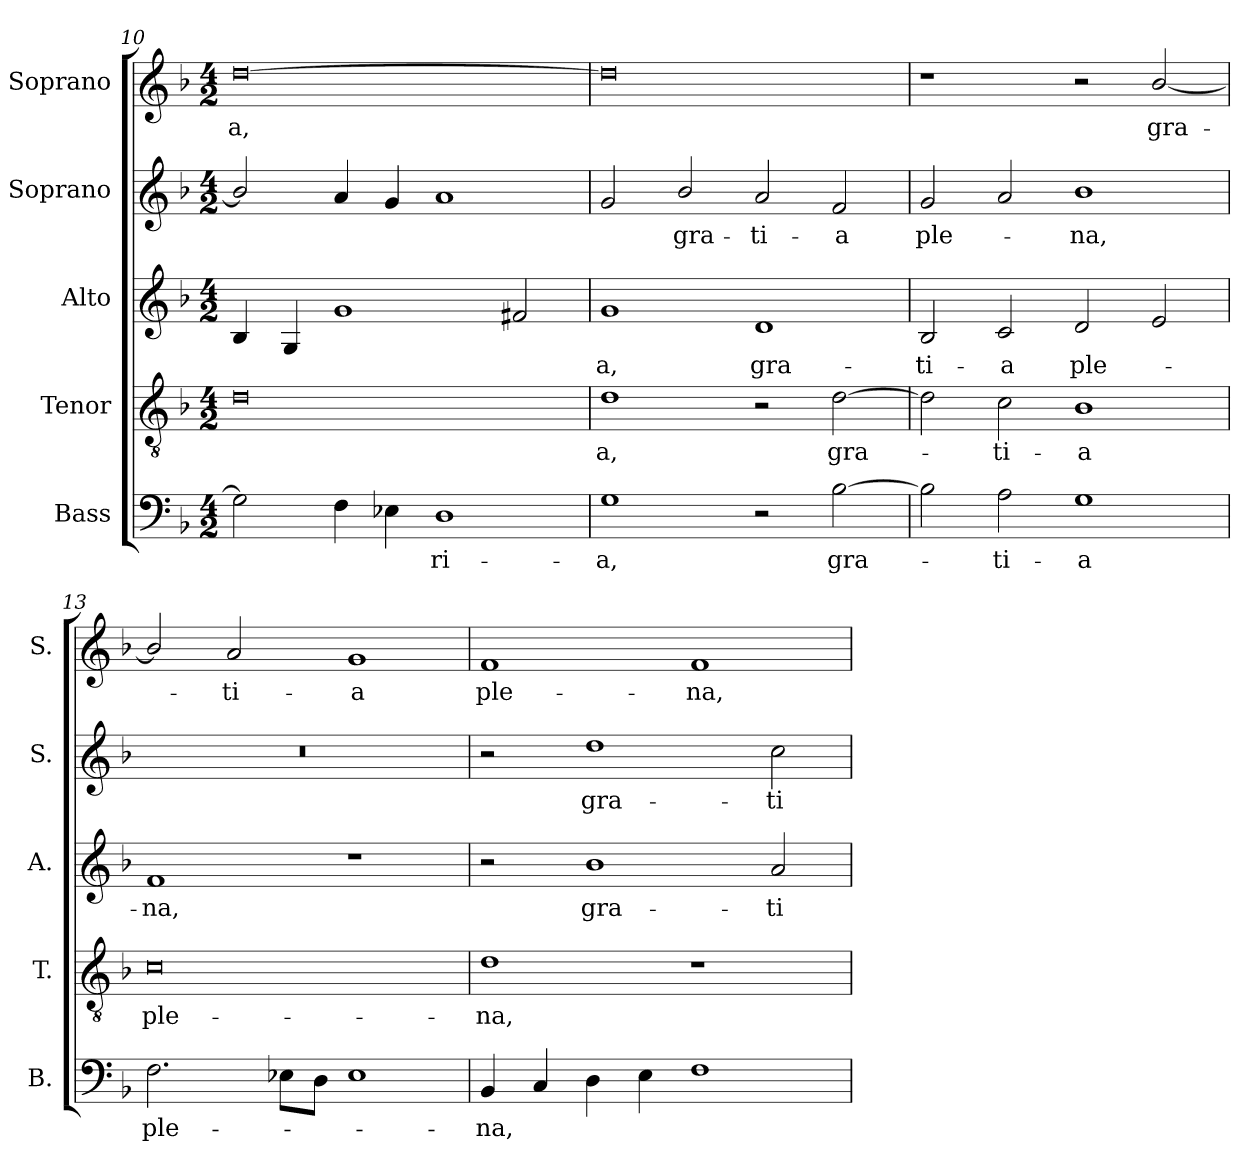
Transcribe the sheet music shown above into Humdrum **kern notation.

**kern	**text	**kern	**text	**kern	**text	**kern	**text	**kern	**text
*part5	*part5	*part4	*part4	*part3	*part3	*part2	*part2	*part1	*part1
*staff5	*staff5	*staff4	*staff4	*staff3	*staff3	*staff2	*staff2	*staff1	*staff1
*I"Bass	*	*I"Tenor	*	*I"Alto	*	*I"Soprano	*	*I"Soprano	*
*I'B.	*	*I'T.	*	*I'A.	*	*I'S.	*	*I'S.	*
*clefF4	*	*clefGv2	*	*clefG2	*	*clefG2	*	*clefG2	*
*	*	*ITrd7c12	*	*	*	*	*	*	*
*k[b-]	*	*k[b-]	*	*k[b-]	*	*k[b-]	*	*k[b-]	*
*F:	*	*F:	*	*F:	*	*F:	*	*F:	*
*M4/2	*	*M4/2	*	*M4/2	*	*M4/2	*	*M4/2	*
=10	=10	=10	=10	=10	=10	=10	=10	=10	=10
!	!	!	!	!	!	!	!	!	!LO:LY:b:color=#000000
2Gi\]	.	0Di	.	4B-i/	.	2b-i/]	.	[0ddi	-a,
.	.	.	.	4Gi/	.	.	.	.	.
4Fi\	.	.	.	1gi	.	4ai/	.	.	.
4E-Xi\	.	.	.	.	.	4gi/	.	.	.
!	!LO:LY:b:color=#000000	!	!	!	!	!	!	!	!
1Di	-ri-	.	.	.	.	1ai	.	.	.
.	.	.	.	2f#Xi/	.	.	.	.	.
=11	=11	=11	=11	=11	=11	=11	=11	=11	=11
!	!LO:LY:b:color=#000000	!	!	!	!	!	!	!	!
!	!	!	!LO:LY:b:color=#000000	!	!	!	!	!	!
!	!	!	!	!	!LO:LY:b:color=#000000	!	!	!	!
1Gi	-a,	1Di	-a,	1gi	-a,	2gi/	.	0ddi]	.
!	!	!	!	!	!	!	!LO:LY:b:color=#000000	!	!
.	.	.	.	.	.	2b-i/	gra-	.	.
!	!	!	!	!	!LO:LY:b:color=#000000	!	!	!	!
!	!	!	!	!	!	!	!LO:LY:b:color=#000000	!	!
2r	.	2r	.	1di	gra-	2ai/	-ti-	.	.
!	!LO:LY:b:color=#000000	!	!	!	!	!	!	!	!
!	!	!	!LO:LY:b:color=#000000	!	!	!	!	!	!
!	!	!	!	!	!	!	!LO:LY:b:color=#000000	!	!
[2B-i\	gra-	[2Di\	gra-	.	.	2fi/	-a	.	.
=12	=12	=12	=12	=12	=12	=12	=12	=12	=12
!	!	!	!	!	!LO:LY:b:color=#000000	!	!	!	!
!	!	!	!	!	!	!	!LO:LY:b:color=#000000	!	!
2B-i\]	.	2Di\]	.	2B-i/	-ti-	2gi/	ple-	1r	.
!	!LO:LY:b:color=#000000	!	!	!	!	!	!	!	!
!	!	!	!LO:LY:b:color=#000000	!	!	!	!	!	!
!	!	!	!	!	!LO:LY:b:color=#000000	!	!	!	!
2Ai\	-ti-	2Ci\	-ti-	2ci/	-a	2ai/	.	.	.
!	!LO:LY:b:color=#000000	!	!	!	!	!	!	!	!
!	!	!	!LO:LY:b:color=#000000	!	!	!	!	!	!
!	!	!	!	!	!LO:LY:b:color=#000000	!	!	!	!
!	!	!	!	!	!	!	!LO:LY:b:color=#000000	!	!
1Gi	-a	1BB-i	-a	2di/	ple-	1b-i	-na,	2r	.
!	!	!	!	!	!	!	!	!	!LO:LY:b:color=#000000
.	.	.	.	2ei/	.	.	.	[2b-i/	gra-
!!LO:LB:g=z
=13	=13	=13	=13	=13	=13	=13	=13	=13	=13
!	!LO:LY:b:color=#000000	!	!	!	!	!	!	!	!
!	!	!	!LO:LY:b:color=#000000	!	!	!	!	!	!
!	!	!	!	!	!LO:LY:b:color=#000000	!LO:N:vis=1	!	!	!
2.Fi\	ple-	0Ci	ple-	1fi	-na,	0r	.	2b-i/]	.
!	!	!	!	!	!	!	!	!	!LO:LY:b:color=#000000
.	.	.	.	.	.	.	.	2ai/	-ti-
8E-Xi\L	.	.	.	.	.	.	.	.	.
8Di\J	.	.	.	.	.	.	.	.	.
!	!	!	!	!	!	!	!	!	!LO:LY:b:color=#000000
1E-i	.	.	.	1r	.	.	.	1gi	-a
=14	=14	=14	=14	=14	=14	=14	=14	=14	=14
!	!LO:LY:b:color=#000000	!	!	!	!	!	!	!	!
!	!	!	!LO:LY:b:color=#000000	!	!	!	!	!	!
!	!	!	!	!	!	!	!	!	!LO:LY:b:color=#000000
4BB-i/	-na,	1Di	-na,	2r	.	2r	.	1fi	ple-
4Ci/	.	.	.	.	.	.	.	.	.
!	!	!	!	!	!LO:LY:b:color=#000000	!	!	!	!
!	!	!	!	!	!	!	!LO:LY:b:color=#000000	!	!
4Di\	.	.	.	1b-i	gra-	1ddi	gra-	.	.
4Ei\	.	.	.	.	.	.	.	.	.
!	!	!	!	!	!	!	!	!	!LO:LY:b:color=#000000
1Fi	.	1r	.	.	.	.	.	1fi	-na,
!	!	!	!	!	!LO:LY:b:color=#000000	!	!	!	!
!	!	!	!	!	!	!	!LO:LY:b:color=#000000	!	!
.	.	.	.	2ai/	-ti-	2cci\	-ti-	.	.
=	=	=	=	=	=	=	=	=	=
*-	*-	*-	*-	*-	*-	*-	*-	*-	*-
